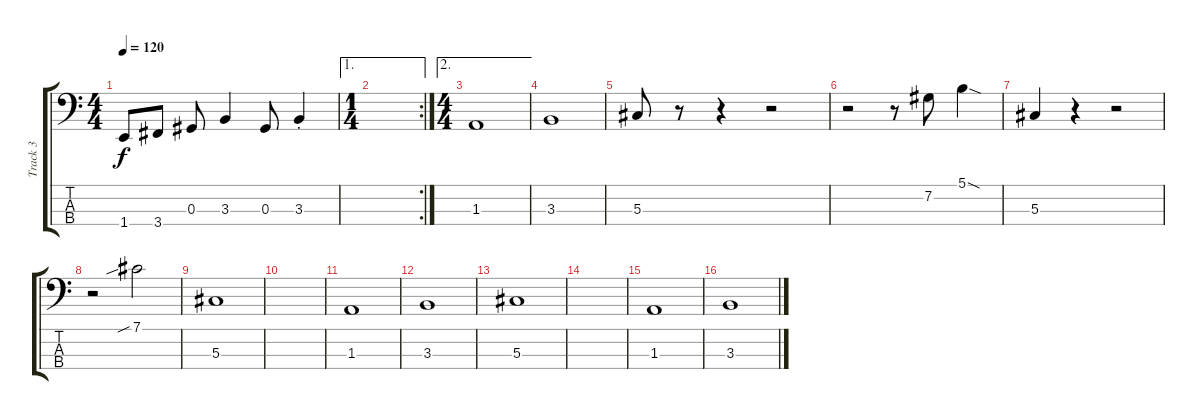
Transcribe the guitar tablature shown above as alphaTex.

\track ("Track 3" "Track 3") {instrument electricbassfinger}
\staff {score tabs}
\tuning (Gb2 Db2 Ab1 Eb1) {hide}
\ts (4 4)
\tempo 120
\clef f4
\ks c
1.4{t}.8{dy f} 3.4.8 0.3.8 3.3.4 0.3.8 3.3{st}.4 |
\ae 1
\rc 2
\ts (1 4)
|
\ae 2
\ts (4 4)
1.3.1 |
3.3.1 |
5.3.8 r.8 r.4 r.2 |
r.2 r.8 7.2.8 5.1{sod}.4 |
5.3.4 r.4 r.2 |
r.2 7.1{sib}.2 |
5.3.1 |
|
1.3.1 |
3.3.1 |
5.3.1 |
|
1.3.1 |
3.3.1
